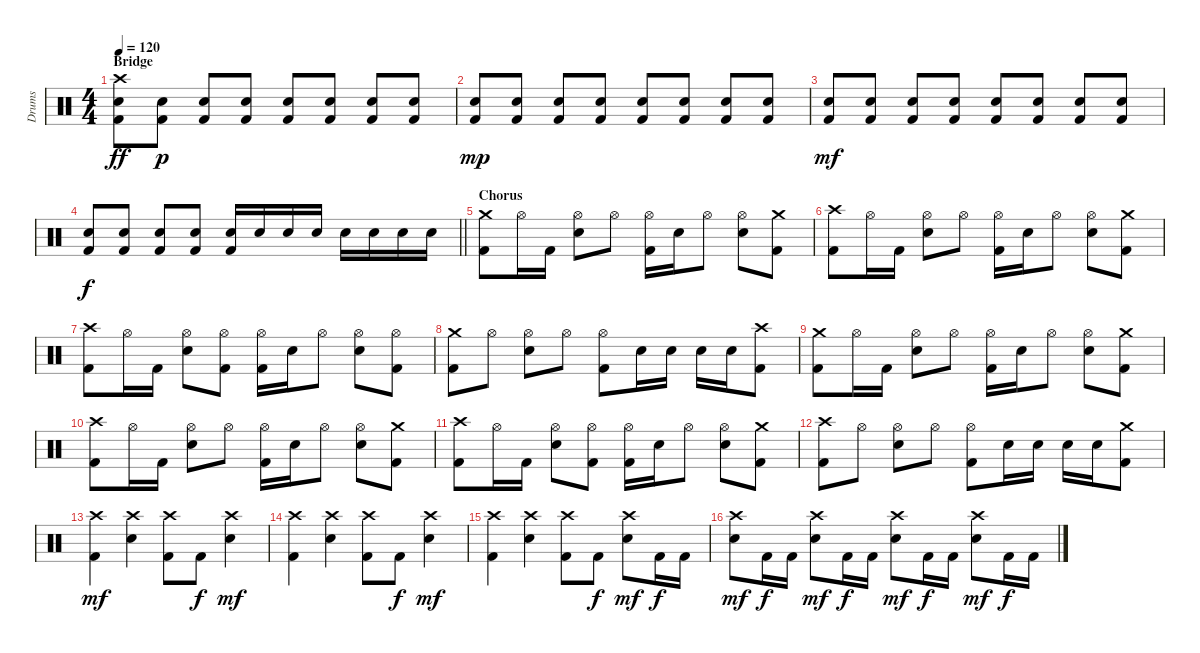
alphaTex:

\track ("Drums" "Drums") {instrument percussion}
\staff {score}
\articulation defaults
\ts (4 4)
\section ("" "Bridge")
\tempo 120
\clef neutral
\ks c
("Kick (hit) 2" "Snare (hit) 2" "Crash high (hit)").8{dy ff} ("Kick (hit) 2" "Snare (hit) 2").8{dy p} ("Kick (hit) 2" "Snare (hit) 2").8 ("Kick (hit) 2" "Snare (hit) 2").8 ("Kick (hit) 2" "Snare (hit) 2").8 ("Kick (hit) 2" "Snare (hit) 2").8 ("Kick (hit) 2" "Snare (hit) 2").8 ("Kick (hit) 2" "Snare (hit) 2").8 |
("Kick (hit) 2" "Snare (hit) 2").8{dy mp} ("Kick (hit) 2" "Snare (hit) 2").8 ("Kick (hit) 2" "Snare (hit) 2").8 ("Kick (hit) 2" "Snare (hit) 2").8 ("Kick (hit) 2" "Snare (hit) 2").8 ("Kick (hit) 2" "Snare (hit) 2").8 ("Kick (hit) 2" "Snare (hit) 2").8 ("Kick (hit) 2" "Snare (hit) 2").8 |
("Kick (hit) 2" "Snare (hit) 2").8{dy mf} ("Kick (hit) 2" "Snare (hit) 2").8 ("Kick (hit) 2" "Snare (hit) 2").8 ("Kick (hit) 2" "Snare (hit) 2").8 ("Kick (hit) 2" "Snare (hit) 2").8 ("Kick (hit) 2" "Snare (hit) 2").8 ("Kick (hit) 2" "Snare (hit) 2").8 ("Kick (hit) 2" "Snare (hit) 2").8 |
\barLineRight lightlight
("Kick (hit) 2" "Snare (hit) 2").8{dy f} ("Kick (hit) 2" "Snare (hit) 2").8 ("Kick (hit) 2" "Snare (hit) 2").8 ("Kick (hit) 2" "Snare (hit) 2").8 ("Kick (hit) 2" "Electric Snare (hit)").16 "Electric Snare (hit)".16 "Electric Snare (hit)".16 "Electric Snare (hit)".16 "Electric Snare (hit)".16 "Electric Snare (hit)".16 "Electric Snare (hit)".16 "Electric Snare (hit)".16 |
\section ("" "Chorus")
("Kick (hit) 2" "Crash medium (hit)").8 "Hi-Hat (open)".16 "Kick (hit) 2".16 ("Electric Snare (hit)" "Hi-Hat (open)").8 "Hi-Hat (open)".8 ("Kick (hit) 2" "Hi-Hat (open)").16 "Electric Snare (hit)".16 "Hi-Hat (open)".8 ("Electric Snare (hit)" "Hi-Hat (open)").8 ("Kick (hit) 2" "Crash medium (hit)").8 |
("Kick (hit) 2" "Crash high (hit)").8 "Hi-Hat (open)".16 "Kick (hit) 2".16 ("Electric Snare (hit)" "Hi-Hat (open)").8 "Hi-Hat (open)".8 ("Kick (hit) 2" "Hi-Hat (open)").16 "Electric Snare (hit)".16 "Hi-Hat (open)".8 ("Electric Snare (hit)" "Hi-Hat (open)").8 ("Kick (hit) 2" "Crash medium (hit)").8 |
("Kick (hit) 2" "Crash high (hit)").8 "Hi-Hat (open)".16 "Kick (hit) 2".16 ("Electric Snare (hit)" "Hi-Hat (open)").8 ("Kick (hit) 2" "Hi-Hat (open)").8 ("Kick (hit) 2" "Hi-Hat (open)").16 "Electric Snare (hit)".16 "Hi-Hat (open)".8 ("Electric Snare (hit)" "Hi-Hat (open)").8 ("Kick (hit) 2" "Hi-Hat (open)").8 |
("Kick (hit) 2" "Crash medium (hit)").8 "Hi-Hat (open)".8 ("Electric Snare (hit)" "Hi-Hat (open)").8 "Hi-Hat (open)".8 ("Kick (hit) 2" "Hi-Hat (open)").8 "Electric Snare (hit)".16 "Electric Snare (hit)".16 "Electric Snare (hit)".16 "Electric Snare (hit)".16 ("Kick (hit) 2" "Crash high (hit)").8 |
("Kick (hit) 2" "Crash medium (hit)").8 "Hi-Hat (open)".16 "Kick (hit) 2".16 ("Electric Snare (hit)" "Hi-Hat (open)").8 "Hi-Hat (open)".8 ("Kick (hit) 2" "Hi-Hat (open)").16 "Electric Snare (hit)".16 "Hi-Hat (open)".8 ("Electric Snare (hit)" "Hi-Hat (open)").8 ("Kick (hit) 2" "Crash medium (hit)").8 |
("Kick (hit) 2" "Crash high (hit)").8 "Hi-Hat (open)".16 "Kick (hit) 2".16 ("Electric Snare (hit)" "Hi-Hat (open)").8 "Hi-Hat (open)".8 ("Kick (hit) 2" "Hi-Hat (open)").16 "Electric Snare (hit)".16 "Hi-Hat (open)".8 ("Electric Snare (hit)" "Hi-Hat (open)").8 ("Kick (hit) 2" "Crash medium (hit)").8 |
("Kick (hit) 2" "Crash high (hit)").8 "Hi-Hat (open)".16 "Kick (hit) 2".16 ("Electric Snare (hit)" "Hi-Hat (open)").8 ("Kick (hit) 2" "Hi-Hat (open)").8 ("Kick (hit) 2" "Hi-Hat (open)").16 "Electric Snare (hit)".16 "Hi-Hat (open)".8 ("Electric Snare (hit)" "Hi-Hat (open)").8 ("Kick (hit) 2" "Crash medium (hit)").8 |
("Kick (hit) 2" "Crash high (hit)").8 "Hi-Hat (open)".8 ("Electric Snare (hit)" "Hi-Hat (open)").8 "Hi-Hat (open)".8 ("Kick (hit) 2" "Hi-Hat (open)").8 "Electric Snare (hit)".16 "Electric Snare (hit)".16 "Electric Snare (hit)".16 "Electric Snare (hit)".16 ("Kick (hit) 2" "Crash medium (hit)").8 |
("Kick (hit) 2" "Crash high (hit)").4{dy mf} ("Electric Snare (hit)" "Crash high (hit)").4 ("Kick (hit) 2" "Crash high (hit)").8 "Kick (hit) 2".8{dy f} ("Electric Snare (hit)" "Crash high (hit)").4{dy mf} |
("Kick (hit) 2" "Crash high (hit)").4 ("Electric Snare (hit)" "Crash high (hit)").4 ("Kick (hit) 2" "Crash high (hit)").8 "Kick (hit) 2".8{dy f} ("Electric Snare (hit)" "Crash high (hit)").4{dy mf} |
("Kick (hit) 2" "Crash high (hit)").4 ("Electric Snare (hit)" "Crash high (hit)").4 ("Kick (hit) 2" "Crash high (hit)").8 "Kick (hit) 2".8{dy f} ("Electric Snare (hit)" "Crash high (hit)").8{dy mf} "Kick (hit) 2".16{dy f} "Kick (hit) 2".16 |
("Electric Snare (hit)" "Crash high (hit)").8{dy mf} "Kick (hit) 2".16{dy f} "Kick (hit) 2".16 ("Electric Snare (hit)" "Crash high (hit)").8{dy mf} "Kick (hit) 2".16{dy f} "Kick (hit) 2".16 ("Electric Snare (hit)" "Crash high (hit)").8{dy mf} "Kick (hit) 2".16{dy f} "Kick (hit) 2".16 ("Electric Snare (hit)" "Crash high (hit)").8{dy mf} "Kick (hit) 2".16{dy f} "Kick (hit) 2".16
